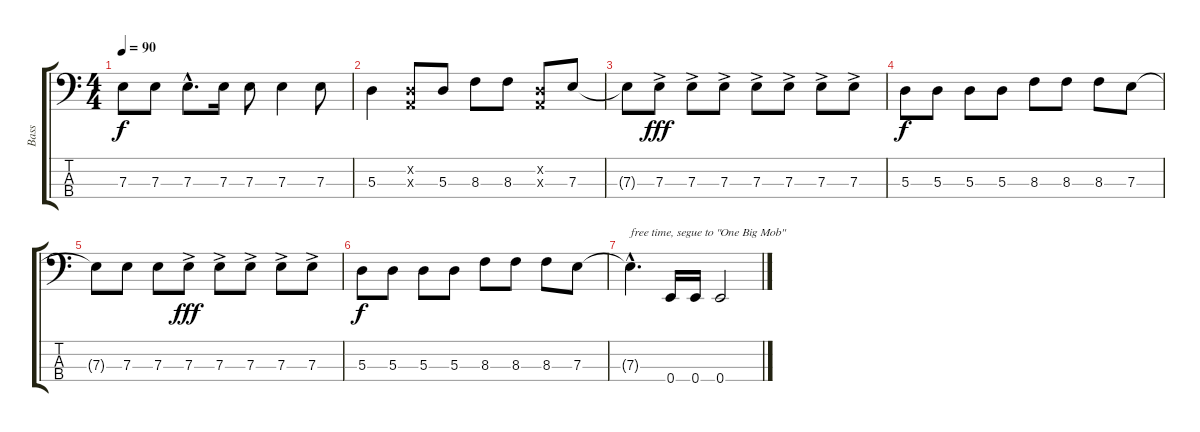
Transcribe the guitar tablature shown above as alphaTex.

\track ("Bass" "Bass") {instrument acousticbass}
\staff {score tabs}
\tuning (G2 D2 A1 E1) {hide}
\ts (4 4)
\tempo 90
\clef f4
\ks c
7.3{t}.8{dy f} 7.3.8 7.3{hac}.8{d} 7.3.16 7.3.8 7.3.4 7.3.8 |
5.3.4 (0.2{x} 0.3{x}).8 5.3.8 8.3.8 8.3.8 (0.2{x} 0.3{x}).8 7.3.8 |
7.3{t}.8 7.3{ac}.8{dy fff} 7.3{ac}.8 7.3{ac}.8 7.3{ac}.8 7.3{ac}.8 7.3{ac}.8 7.3{ac}.8 |
5.3.8{dy f} 5.3.8 5.3.8 5.3.8 8.3.8 8.3.8 8.3.8 7.3.8 |
7.3{t}.8 7.3.8 7.3.8 7.3{ac}.8{dy fff} 7.3{ac}.8 7.3{ac}.8 7.3{ac}.8 7.3{ac}.8 |
5.3.8{dy f} 5.3.8 5.3.8 5.3.8 8.3.8 8.3.8 8.3.8 7.3.8 |
7.3{hac t}.4{d txt "free time, segue to \"One Big Mob\""} 0.4.16 0.4.16 0.4.2
